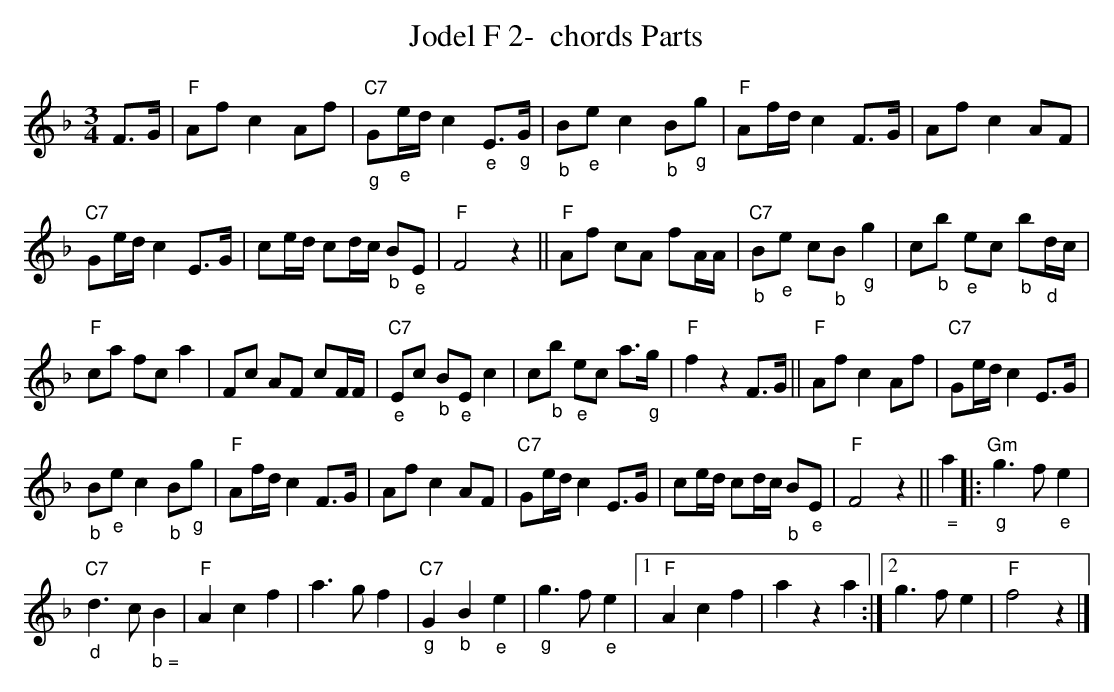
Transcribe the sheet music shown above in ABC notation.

X:1
T:Jodel F 2-  chords Parts
M:3/4
L:1/8
K:Fmaj%%MIDI gchordon
F>G |"F"Af c2 Af | "C7""_g"G"_e"e/2d/2 c2 "_e"E>"_g"G | "_b"B"_e"e c2 "_b"B"_g"g | "F"Af/2d/2 c2 F>G | Af c2 AF |
"C7"Ge/2d/2 c2 E>G | \
ce/2d/2 cd/2c/2 "_b"B"_e"E | "F"F4z2 ||"F"Af cA fA/2A/2 | "C7""_b"B"_e"e c"_b"B "_g"g2 | c"_b"b "_e"ec "_b"b"_d"d/2c/2 |
"F"ca fc a2 | \
Fc AF cF/2F/2 | "C7""_e"Ec "_b"B"_e"E c2 | c"_b"b "_e"ec a>"_g"g | "F"f2z2 F>G || \
"F"Af c2 Af | "C7"Ge/2d/2 c2 E>G |
"_b"B"_e"e c2 "_b"B"_g"g | "F"Af/2d/2 c2 F>G | Af c2 AF | "C7"Ge/2d/2 c2 E>G | \
ce/2d/2 cd/2c/2 "_b"B"_e"E | "F"F4z2 || "_ ="a2 |: "Gm""_g"g3f "_e"e2 |
"C7""_d"d3c"_ b ="B2 | "F"A2c2f2 | a3gf2 | "C7""_g"G2"_b"B2"_e"e2 | "_g"g3f"_e"e2 |1 "F"A2c2f2 | a2z2a2 :|2 g3fe2 | "F"f4z2 |]
